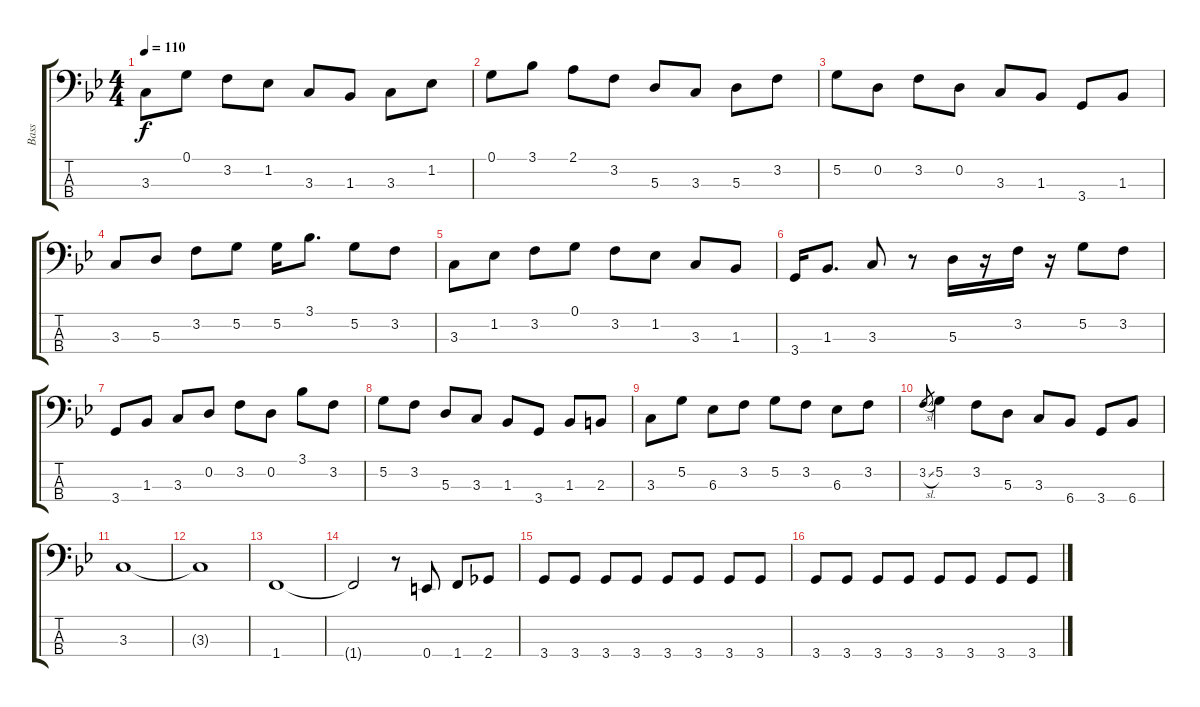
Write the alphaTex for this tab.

\track ("Bass" "Bass") {instrument electricbasspick}
\staff {score tabs}
\tuning (G2 D2 A1 E1) {hide}
\ts (4 4)
\tempo 110
\clef f4
\ks bb
3.3.8{dy f} 0.1.8 3.2.8 1.2.8 3.3.8 1.3.8 3.3.8 1.2.8 |
0.1.8 3.1.8 2.1.8 3.2.8 5.3.8 3.3.8 5.3.8 3.2.8 |
5.2.8 0.2.8 3.2.8 0.2.8 3.3.8 1.3.8 3.4.8 1.3.8 |
3.3.8 5.3.8 3.2.8 5.2.8 5.2.16 3.1.8{d} 5.2.8 3.2.8 |
3.3.8 1.2.8 3.2.8 0.1.8 3.2.8 1.2.8 3.3.8 1.3.8 |
3.4.16 1.3.8{d} 3.3.8 r.8 5.3.16 r.16 3.2.16 r.16 5.2.8 3.2.8 |
3.4.8 1.3.8 3.3.8 0.2.8 3.2.8 0.2.8 3.1.8 3.2.8 |
5.2.8 3.2.8 5.3.8 3.3.8 1.3.8 3.4.8 1.3.8 2.3.8 |
3.3.8 5.2.8 6.3.8 3.2.8 5.2.8 3.2.8 6.3.8 3.2.8 |
3.2{sl}.8{gr} 5.2.4 3.2.8 5.3.8 3.3.8 6.4.8 3.4.8 6.4.8 |
3.3.1 |
3.3{t}.1 |
1.4.1 |
1.4{t}.2 r.8 0.4.8 1.4.8 2.4.8 |
3.4.8 3.4.8 3.4.8 3.4.8 3.4.8 3.4.8 3.4.8 3.4.8 |
3.4.8 3.4.8 3.4.8 3.4.8 3.4.8 3.4.8 3.4.8 3.4.8
